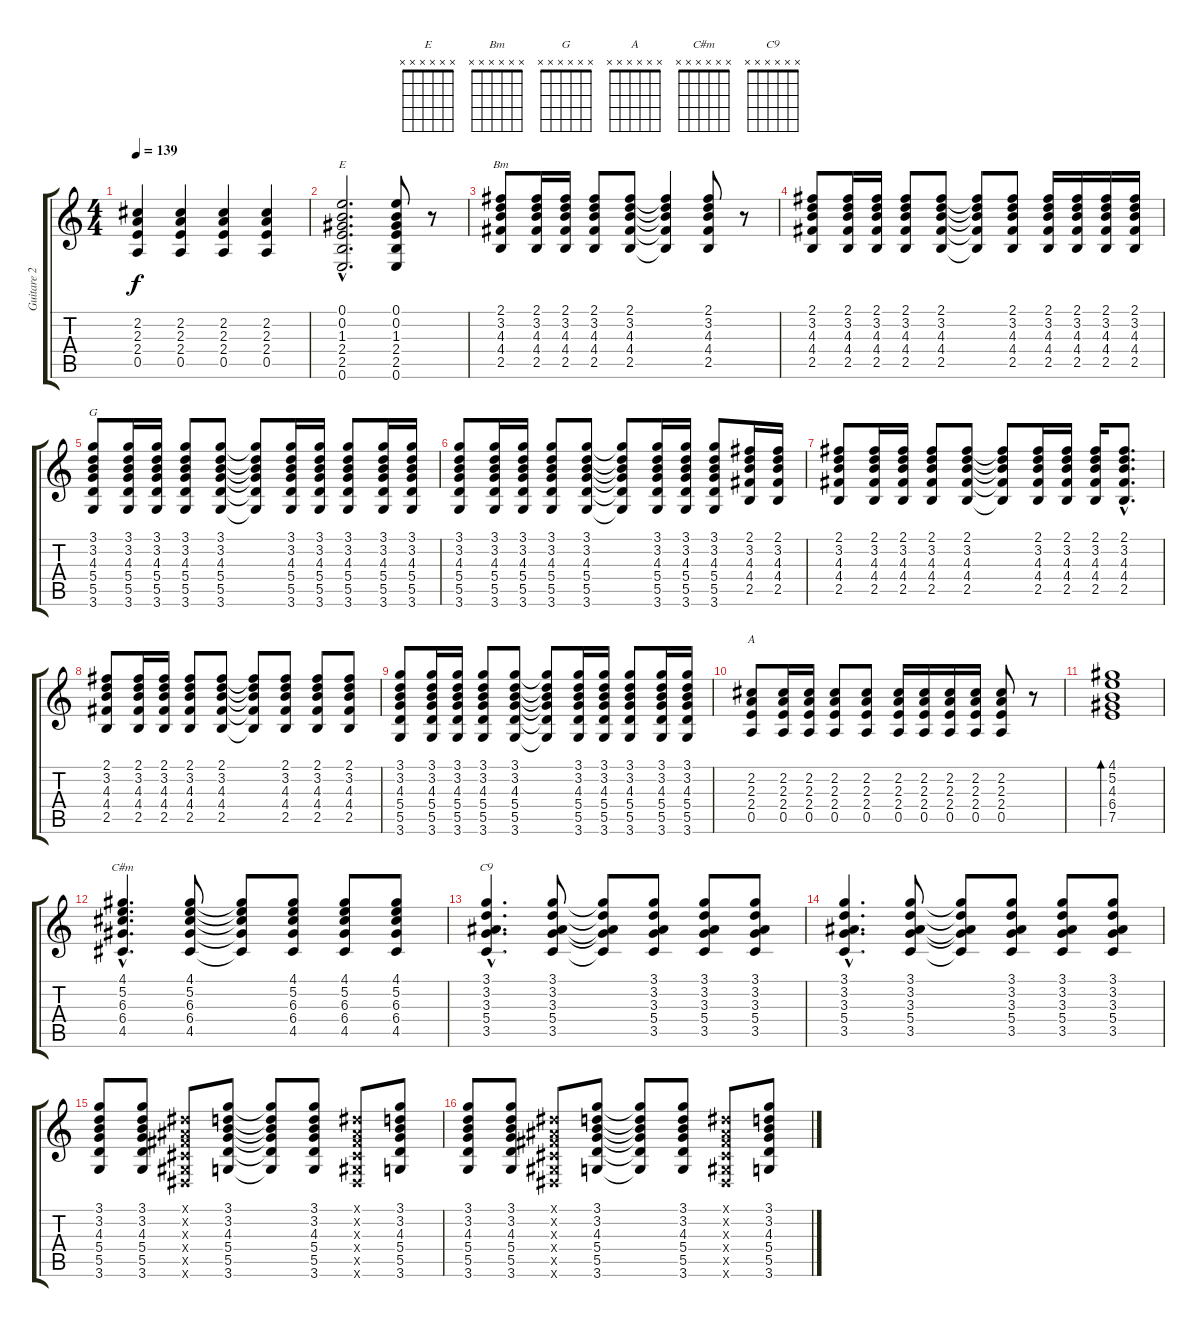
\track ("Guitare 2" "Guitare 2") {instrument acousticguitarsteel}
\staff {score tabs}
\tuning (E4 B3 G3 D3 A2 E2) {hide}
\chord ("E" x x x x x x) {firstfret 0}
\chord ("Bm" x x x x x x) {firstfret 0}
\chord ("G" x x x x x x) {firstfret 0}
\chord ("A" x x x x x x) {firstfret 0}
\chord ("C#m" x x x x x x) {firstfret 0}
\chord ("C9" x x x x x x) {firstfret 0}
\ts (4 4)
\tempo 139
\clef g2
\ks c
(2.2 2.3 2.4 0.5).4{dy f} (2.2 2.3 2.4 0.5).4 (2.2 2.3 2.4 0.5).4 (2.2 2.3 2.4 0.5).4 |
(0.1{hac} 0.2{hac} 1.3{hac} 2.4{hac} 2.5{hac} 0.6{hac}).2{d ch "E"} (0.1 0.2 1.3 2.4 2.5 0.6).8 r.8 |
(2.1 3.2 4.3 4.4 2.5).8{ch "Bm"} (2.1 3.2 4.3 4.4 2.5).16 (2.1 3.2 4.3 4.4 2.5).16 (2.1 3.2 4.3 4.4 2.5).8 (2.1 3.2 4.3 4.4 2.5).8 (2.1{t} 3.2{t} 4.3{t} 4.4{t} 2.5{t}).4 (2.1 3.2 4.3 4.4 2.5).8 r.8 |
(2.1 3.2 4.3 4.4 2.5).8 (2.1 3.2 4.3 4.4 2.5).16 (2.1 3.2 4.3 4.4 2.5).16 (2.1 3.2 4.3 4.4 2.5).8 (2.1 3.2 4.3 4.4 2.5).8 (2.1{t} 3.2{t} 4.3{t} 4.4{t} 2.5{t}).8 (2.1 3.2 4.3 4.4 2.5).8 (2.1 3.2 4.3 4.4 2.5).16 (2.1 3.2 4.3 4.4 2.5).16 (2.1 3.2 4.3 4.4 2.5).16 (2.1 3.2 4.3 4.4 2.5).16 |
(3.1 3.2 4.3 5.4 5.5 3.6).8{ch "G"} (3.1 3.2 4.3 5.4 5.5 3.6).16 (3.1 3.2 4.3 5.4 5.5 3.6).16 (3.1 3.2 4.3 5.4 5.5 3.6).8 (3.1 3.2 4.3 5.4 5.5 3.6).8 (3.1{t} 3.2{t} 4.3{t} 5.4{t} 5.5{t} 3.6{t}).8 (3.1 3.2 4.3 5.4 5.5 3.6).16 (3.1 3.2 4.3 5.4 5.5 3.6).16 (3.1 3.2 4.3 5.4 5.5 3.6).8 (3.1 3.2 4.3 5.4 5.5 3.6).16 (3.1 3.2 4.3 5.4 5.5 3.6).16 |
(3.1 3.2 4.3 5.4 5.5 3.6).8 (3.1 3.2 4.3 5.4 5.5 3.6).16 (3.1 3.2 4.3 5.4 5.5 3.6).16 (3.1 3.2 4.3 5.4 5.5 3.6).8 (3.1 3.2 4.3 5.4 5.5 3.6).8 (3.1{t} 3.2{t} 4.3{t} 5.4{t} 5.5{t} 3.6{t}).8 (3.1 3.2 4.3 5.4 5.5 3.6).16 (3.1 3.2 4.3 5.4 5.5 3.6).16 (3.1 3.2 4.3 5.4 5.5 3.6).8 (2.1 3.2 4.3 4.4 2.5).16 (2.1 3.2 4.3 4.4 2.5).16 |
(2.1 3.2 4.3 4.4 2.5).8 (2.1 3.2 4.3 4.4 2.5).16 (2.1 3.2 4.3 4.4 2.5).16 (2.1 3.2 4.3 4.4 2.5).8 (2.1 3.2 4.3 4.4 2.5).8 (2.1{t} 3.2{t} 4.3{t} 4.4{t} 2.5{t}).8 (2.1 3.2 4.3 4.4 2.5).16 (2.1 3.2 4.3 4.4 2.5).16 (2.1 3.2 4.3 4.4 2.5).16 (2.1{hac} 3.2{hac} 4.3{hac} 4.4{hac} 2.5{hac}).8{d} |
(2.1 3.2 4.3 4.4 2.5).8 (2.1 3.2 4.3 4.4 2.5).16 (2.1 3.2 4.3 4.4 2.5).16 (2.1 3.2 4.3 4.4 2.5).8 (2.1 3.2 4.3 4.4 2.5).8 (2.1{t} 3.2{t} 4.3{t} 4.4{t} 2.5{t}).8 (2.1 3.2 4.3 4.4 2.5).8 (2.1 3.2 4.3 4.4 2.5).8 (2.1 3.2 4.3 4.4 2.5).8 |
(3.1 3.2 4.3 5.4 5.5 3.6).8 (3.1 3.2 4.3 5.4 5.5 3.6).16 (3.1 3.2 4.3 5.4 5.5 3.6).16 (3.1 3.2 4.3 5.4 5.5 3.6).8 (3.1 3.2 4.3 5.4 5.5 3.6).8 (3.1{t} 3.2{t} 4.3{t} 5.4{t} 5.5{t} 3.6{t}).8 (3.1 3.2 4.3 5.4 5.5 3.6).16 (3.1 3.2 4.3 5.4 5.5 3.6).16 (3.1 3.2 4.3 5.4 5.5 3.6).8 (3.1 3.2 4.3 5.4 5.5 3.6).16 (3.1 3.2 4.3 5.4 5.5 3.6).16 |
(2.2 2.3 2.4 0.5).8{ch "A"} (2.2 2.3 2.4 0.5).16 (2.2 2.3 2.4 0.5).16 (2.2 2.3 2.4 0.5).8 (2.2 2.3 2.4 0.5).8 (2.2 2.3 2.4 0.5).16 (2.2 2.3 2.4 0.5).16 (2.2 2.3 2.4 0.5).16 (2.2 2.3 2.4 0.5).16 (2.2 2.3 2.4 0.5).8 r.8 |
(4.1 5.2 4.3 6.4 7.5).1{bd 60} |
(4.1{hac} 5.2{hac} 6.3{hac} 6.4{hac} 4.5{hac}).4{d ch "C#m"} (4.1 5.2 6.3 6.4 4.5).8 (4.1{t} 5.2{t} 6.3{t} 6.4{t} 4.5{t}).8 (4.1 5.2 6.3 6.4 4.5).8 (4.1 5.2 6.3 6.4 4.5).8 (4.1 5.2 6.3 6.4 4.5).8 |
(3.1{hac} 3.2{hac} 3.3{hac} 5.4{hac} 3.5{hac}).4{d ch "C9"} (3.1 3.2 3.3 5.4 3.5).8 (3.1{t} 3.2{t} 3.3{t} 5.4{t} 3.5{t}).8 (3.1 3.2 3.3 5.4 3.5).8 (3.1 3.2 3.3 5.4 3.5).8 (3.1 3.2 3.3 5.4 3.5).8 |
(3.1{hac} 3.2{hac} 3.3{hac} 5.4{hac} 3.5{hac}).4{d} (3.1 3.2 3.3 5.4 3.5).8 (3.1{t} 3.2{t} 3.3{t} 5.4{t} 3.5{t}).8 (3.1 3.2 3.3 5.4 3.5).8 (3.1 3.2 3.3 5.4 3.5).8 (3.1 3.2 3.3 5.4 3.5).8 |
(3.1 3.2 4.3 5.4 5.5 3.6).8 (3.1 3.2 4.3 5.4 5.5 3.6).8 (-1.1{x} -1.2{x} -1.3{x} -1.4{x} -1.5{x} -1.6{x}).8 (3.1 3.2 4.3 5.4 5.5 3.6).8 (3.1{t} 3.2{t} 4.3{t} 5.4{t} 5.5{t} 3.6{t}).8 (3.1 3.2 4.3 5.4 5.5 3.6).8 (-1.1{x} -1.2{x} -1.3{x} -1.4{x} -1.5{x} -1.6{x}).8 (3.1 3.2 4.3 5.4 5.5 3.6).8 |
(3.1 3.2 4.3 5.4 5.5 3.6).8 (3.1 3.2 4.3 5.4 5.5 3.6).8 (-1.1{x} -1.2{x} -1.3{x} -1.4{x} -1.5{x} -1.6{x}).8 (3.1 3.2 4.3 5.4 5.5 3.6).8 (3.1{t} 3.2{t} 4.3{t} 5.4{t} 5.5{t} 3.6{t}).8 (3.1 3.2 4.3 5.4 5.5 3.6).8 (-1.1{x} -1.2{x} -1.3{x} -1.4{x} -1.5{x} -1.6{x}).8 (3.1 3.2 4.3 5.4 5.5 3.6).8
